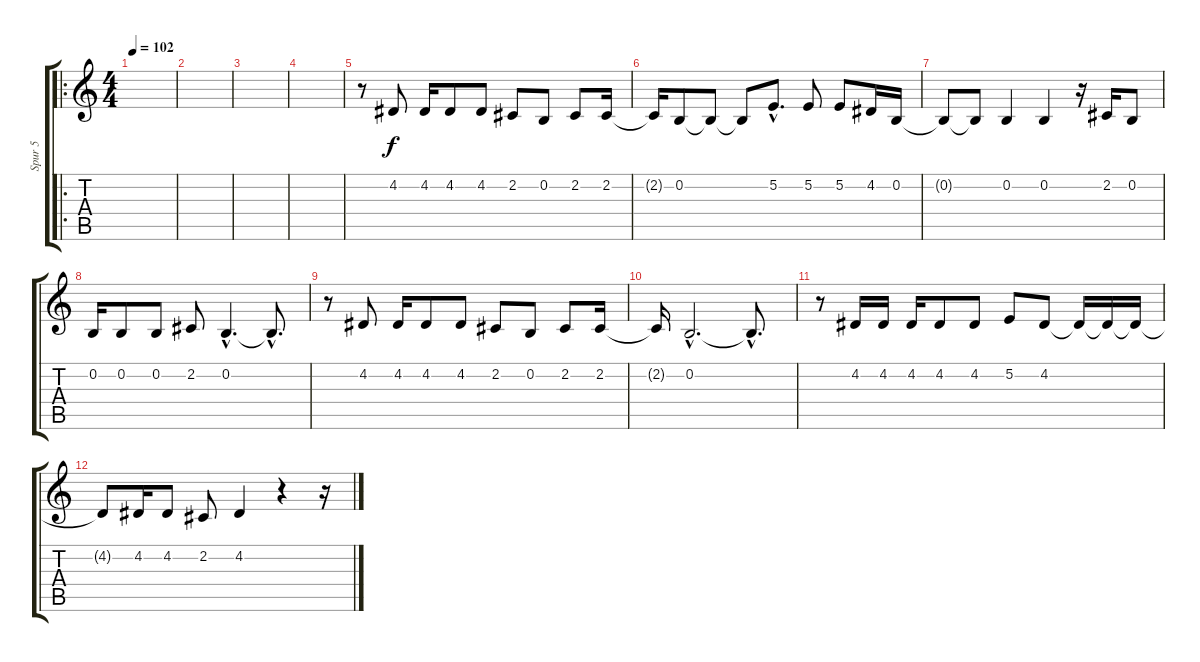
\track ("Spur 5" "Spur 5") {instrument flute}
\staff {score tabs}
\tuning (E4 B3 G3 D3 A2 E2) {hide}
\ro
\ts (4 4)
\tempo 102
\clef g2
\ks c
|
|
|
|
r.8 4.2.8 4.2.16 4.2.8 4.2.8 2.2.8 0.2.8 2.2.8 2.2.16 |
2.2{t}.16 0.2.8 0.2{t}.8 0.2{t}.8 5.2{hac}.8{d} 5.2.8 5.2.8 4.2.16 0.2.16 |
0.2{t}.8 0.2{t}.8 0.2.4 0.2.4 r.16 2.2.16 0.2.8 |
0.2.16 0.2.8 0.2.8 2.2.8 0.2{hac}.4{d} 0.2{hac t}.8{d} |
r.8 4.2.8 4.2.16 4.2.8 4.2.8 2.2.8 0.2.8 2.2.8 2.2.16 |
2.2{t}.16 0.2{hac}.2{d} 0.2{hac t}.8{d} |
r.8 4.2.16 4.2.16 4.2.16 4.2.8 4.2.8 5.2.8 4.2.8 4.2{t}.16 4.2{t}.16 4.2{t}.16 |
4.2{t}.8 4.2.16 4.2.8 2.2.8 4.2.4 r.4 r.16
